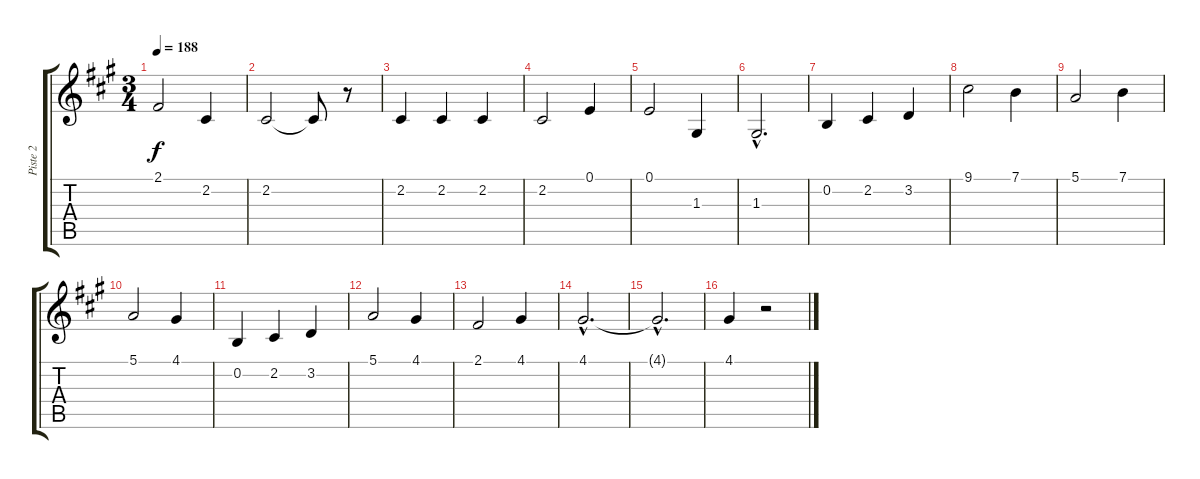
\track ("Piste 2" "Piste 2") {instrument harmonica}
\staff {score tabs}
\tuning (E4 B3 G3 D3 A2 E2) {hide}
\ts (3 4)
\tempo 188
\clef g2
\ks a
2.1.2{dy f} 2.2.4 |
2.2.2 2.2{t}.8 r.8 |
2.2.4 2.2.4 2.2.4 |
2.2.2 0.1.4 |
0.1.2 1.3.4 |
1.3{hac}.2{d} |
0.2.4 2.2.4 3.2.4 |
9.1.2 7.1.4 |
5.1.2 7.1.4 |
5.1.2 4.1.4 |
0.2.4 2.2.4 3.2.4 |
5.1.2 4.1.4 |
2.1.2 4.1.4 |
4.1{hac}.2{d} |
4.1{hac t}.2{d} |
4.1.4 r.2
